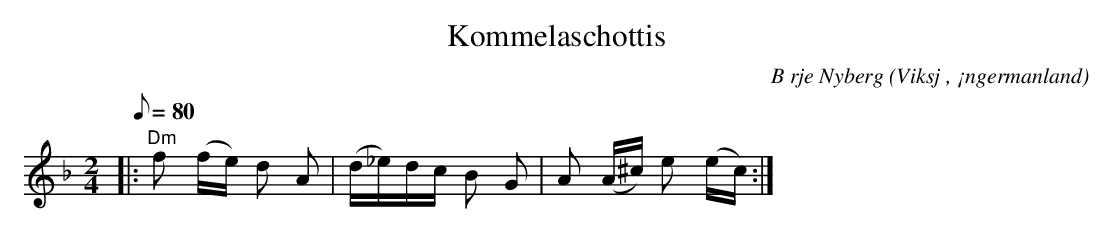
X:1
T:Kommelaschottis
C:B rje Nyberg
O:Viksj , ¡ngermanland
M:2/4
L:1/8
Q:80
K:Dm
|: "Dm"f (f/2e/2) d A | (d/2_e/2)d/2c/2 B G | A (A/2^c/2) e (e/2c/2) :|
